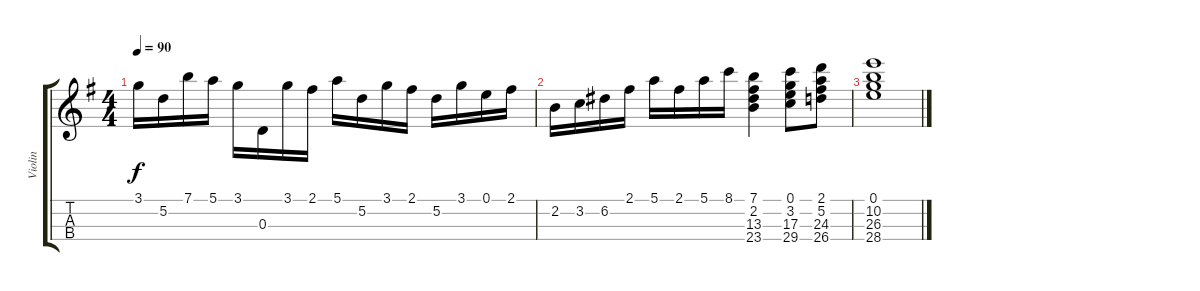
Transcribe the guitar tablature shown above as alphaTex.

\track ("Violin" "Violin") {instrument stringensemble1}
\staff {score tabs}
\tuning (E5 A4 D4 G3) {hide}
\ts (4 4)
\tempo 90
\clef g2
\ks g
3.1.16{dy f} 5.2.16 7.1.16 5.1.16 3.1.16 0.3.16 3.1.16 2.1.16 5.1.16 5.2.16 3.1.16 2.1.16 5.2.16 3.1.16 0.1.16 2.1.16 |
2.2.16 3.2.16 6.2.16 2.1.16 5.1.16 2.1.16 5.1.16 8.1.16 (7.1 2.2 13.3 23.4).4 (0.1 3.2 17.3 29.4).8 (2.1 5.2 24.3 26.4).8 |
(0.1 10.2 26.3 28.4).1
